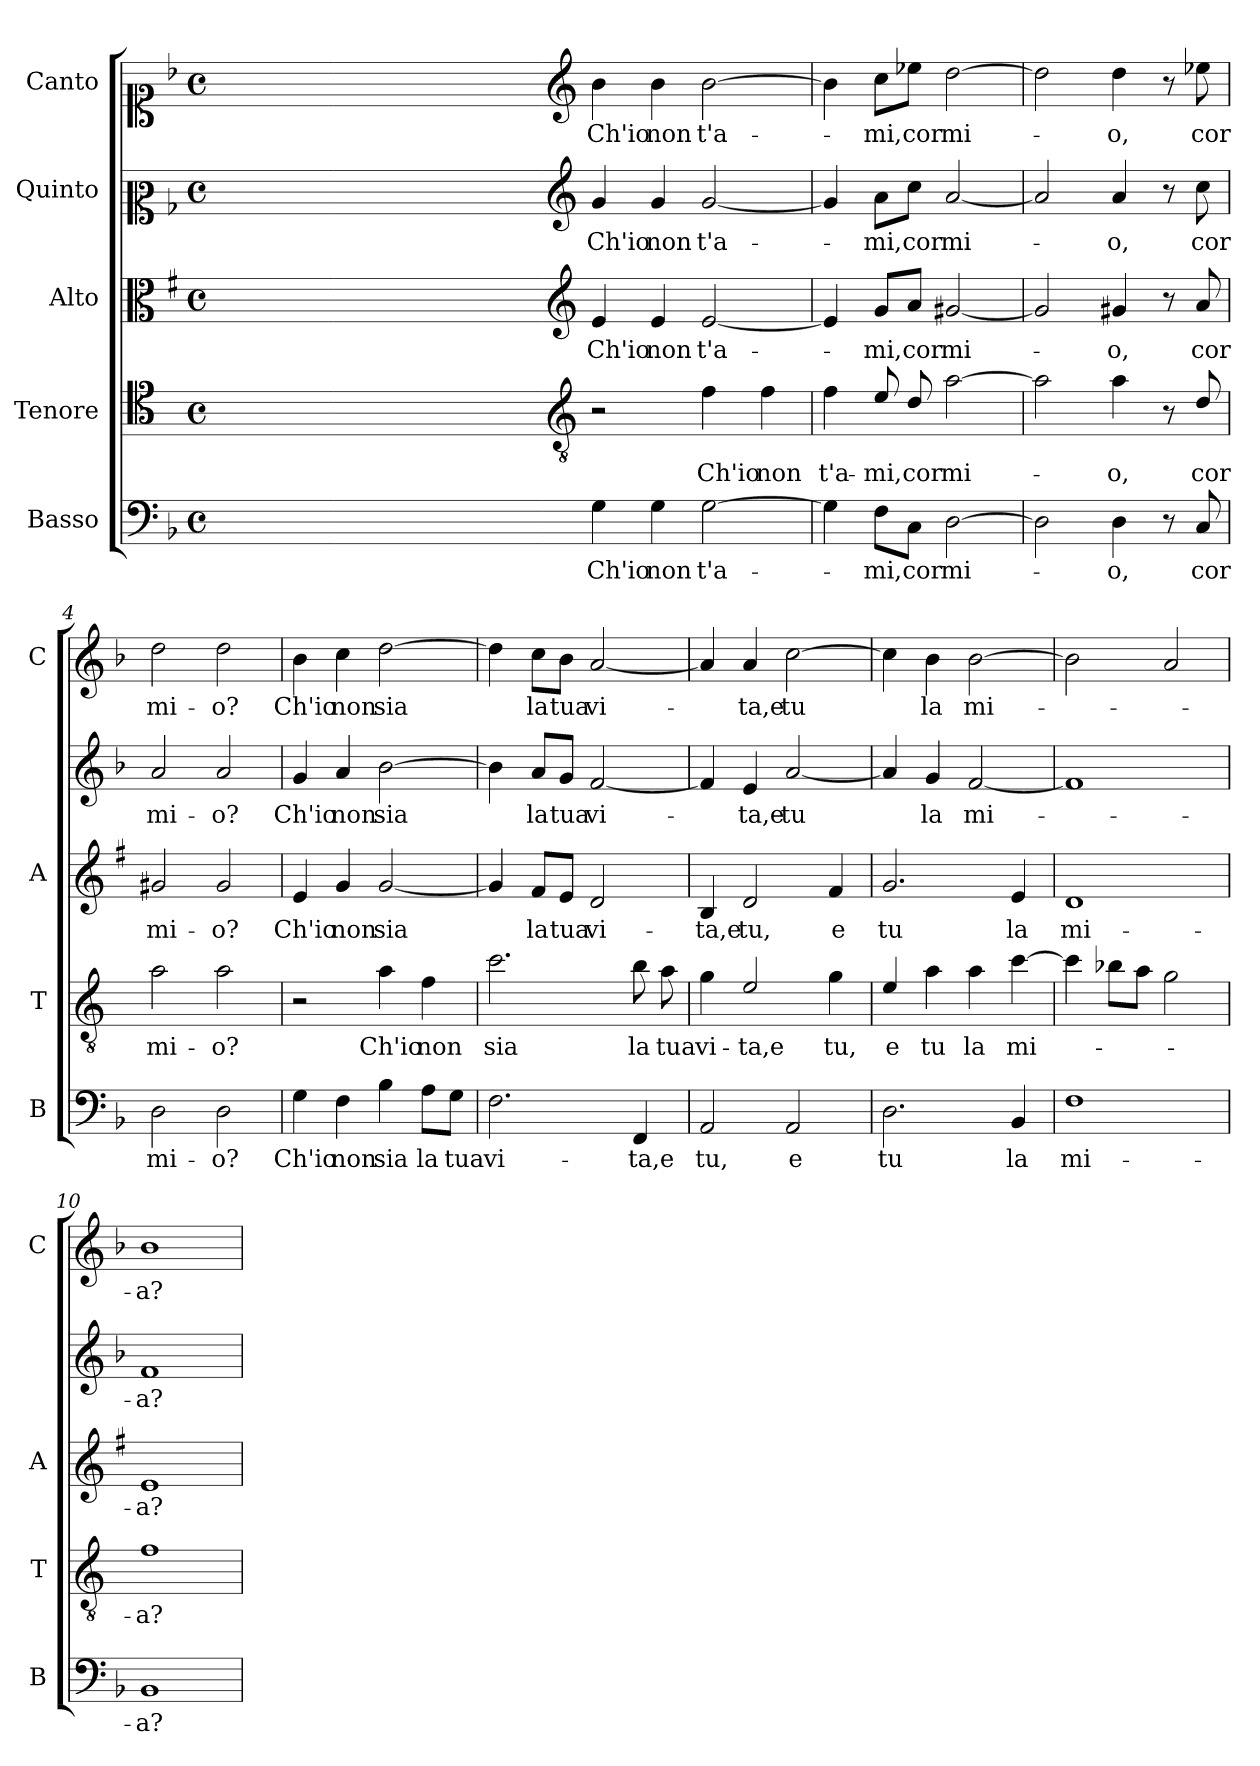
**kern	**text	**kern	**text	**kern	**text	**kern	**text	**kern	**text
*part5	*part5	*part4	*part4	*part3	*part3	*part2	*part2	*part1	*part1
*staff5	*staff5	*staff4	*staff4	*staff3	*staff3	*staff2	*staff2	*staff1	*staff1
*I"Basso	*	*I"Tenore	*	*I"Alto	*	*I"Quinto	*	*I"Canto	*
*I'B	*	*I'T	*	*I'A	*	*	*	*I'C	*
*clefF4	*	*clefC4	*	*clefC3	*	*clefC2	*	*clefC1	*
*	*	*ITrd4c7	*	*ITrd1c2	*	*	*	*	*
*k[b-]	*	*k[b-]	*	*k[b-]	*	*k[b-]	*	*k[b-]	*
*F:	*	*F:	*	*F:	*	*F:	*	*F:	*
*M4/4	*	*M4/4	*	*M4/4	*	*M4/4	*	*M4/4	*
*met(c)	*	*met(c)	*	*met(c)	*	*met(c)	*	*met(c)	*
=	=	=	=	=	=	=	=	=	=
1ryy	.	1ryy	.	1ryy	.	1ryy	.	1ryy	.
=1X-	=1X-	=1X-	=1X-	=1X-	=1X-	=1X-	=1X-	=1X-	=1X-
4ryy	.	4ryy	.	4ryy	.	4ryy	.	4ryy	.
4ryy	.	4ryy	.	4ryy	.	4ryy	.	4ryy	.
4ryy	.	4ryy	.	4ryy	.	4ryy	.	4ryy	.
4ryy	.	4ryy	.	4ryy	.	4ryy	.	4ryy	.
=1-	=1-	=1-	=1-	=1-	=1-	=1-	=1-	=1-	=1-
*	*	*clefGv2	*	*clefG2	*	*clefG2	*	*clefG2	*
!	!LO:LY:b	!	!	!	!LO:LY:b	!	!LO:LY:b	!	!LO:LY:b
4G\	Ch'io	2r	.	4d/	Ch'io	4g/	Ch'io	4b-\	Ch'io
!	!LO:LY:b	!	!	!	!LO:LY:b	!	!LO:LY:b	!	!LO:LY:b
4G\	non	.	.	4d/	non	4g/	non	4b-\	non
!	!LO:LY:b	!	!LO:LY:b	!	!LO:LY:b	!	!LO:LY:b	!	!LO:LY:b
[2G\	t'a-	4B-\	Ch'io	[2d/	t'a-	[2g/	t'a-	[2b-\	t'a-
!	!	!	!LO:LY:b	!	!	!	!	!	!
.	.	4B-\	non	.	.	.	.	.	.
=2	=2	=2	=2	=2	=2	=2	=2	=2	=2
!	!	!	!LO:LY:b	!	!	!	!	!	!
4G\]	.	4B-\	t'a-	4d/]	.	4g/]	.	4b-\]	.
!	!LO:LY:b	!	!LO:LY:b	!	!LO:LY:b	!	!LO:LY:b	!	!LO:LY:b
8F\L	-mi,	8A/	-mi,	8f/L	-mi,	8a\L	-mi,	8cc\L	-mi,
!	!LO:LY:b	!	!LO:LY:b	!	!LO:LY:b	!	!LO:LY:b	!	!LO:LY:b
8C\J	cor	8G/	cor	8g/J	cor	8cc\J	cor	8ee-X\J	cor
!	!LO:LY:b	!	!LO:LY:b	!	!LO:LY:b	!	!LO:LY:b	!	!LO:LY:b
[2D\	mi-	[2d\	mi-	[2f#X/	mi-	[2a/	mi-	[2dd\	mi-
=3	=3	=3	=3	=3	=3	=3	=3	=3	=3
2D\]	.	2d\]	.	2f#/]	.	2a/]	.	2dd\]	.
!	!LO:LY:b	!	!LO:LY:b	!	!LO:LY:b	!	!LO:LY:b	!	!LO:LY:b
4D\	-o,	4d\	-o,	4f#X/	-o,	4a/	-o,	4dd\	-o,
8r	.	8r	.	8r	.	8r	.	8r	.
!	!LO:LY:b	!	!LO:LY:b	!	!LO:LY:b	!	!LO:LY:b	!	!LO:LY:b
8C/	cor	8G/	cor	8g/	cor	8cc\	cor	8ee-X\	cor
=4	=4	=4	=4	=4	=4	=4	=4	=4	=4
!	!LO:LY:b	!	!LO:LY:b	!	!LO:LY:b	!	!LO:LY:b	!	!LO:LY:b
2D\	mi-	2d\	mi-	2f#X/	mi-	2a/	mi-	2dd\	mi-
!	!LO:LY:b	!	!LO:LY:b	!	!LO:LY:b	!	!LO:LY:b	!	!LO:LY:b
2D\	-o?	2d\	-o?	2f#/	-o?	2a/	-o?	2dd\	-o?
=5	=5	=5	=5	=5	=5	=5	=5	=5	=5
!	!LO:LY:b	!	!	!	!LO:LY:b	!	!LO:LY:b	!	!LO:LY:b
4G\	Ch'io	2r	.	4d/	Ch'io	4g/	Ch'io	4b-\	Ch'io
!	!LO:LY:b	!	!	!	!LO:LY:b	!	!LO:LY:b	!	!LO:LY:b
4F\	non	.	.	4f/	non	4a/	non	4cc\	non
!	!LO:LY:b	!	!LO:LY:b	!	!LO:LY:b	!	!LO:LY:b	!	!LO:LY:b
4B-\	sia	4d\	Ch'io	[2f/	sia	[2b-\	sia	[2dd\	sia
!	!LO:LY:b	!	!LO:LY:b	!	!	!	!	!	!
8A\L	la	4B-\	non	.	.	.	.	.	.
!	!LO:LY:b	!	!	!	!	!	!	!	!
8G\J	tua	.	.	.	.	.	.	.	.
!!LO:LB:g=z
=6	=6	=6	=6	=6	=6	=6	=6	=6	=6
!	!LO:LY:b	!	!LO:LY:b	!	!	!	!	!	!
2.F\	vi-	2.f\	sia	4f/]	.	4b-\]	.	4dd\]	.
!	!	!	!	!	!LO:LY:b	!	!LO:LY:b	!	!LO:LY:b
.	.	.	.	8e/L	la	8a/L	la	8cc\L	la
!	!	!	!	!	!LO:LY:b	!	!LO:LY:b	!	!LO:LY:b
.	.	.	.	8d/J	tua	8g/J	tua	8b-\J	tua
!	!	!	!	!	!LO:LY:b	!	!LO:LY:b	!	!LO:LY:b
.	.	.	.	2c/	vi-	[2f/	vi-	[2a/	vi-
!	!LO:LY:b	!	!LO:LY:b	!	!	!	!	!	!
4FF/	-ta,e	8e\	la	.	.	.	.	.	.
!	!	!	!LO:LY:b	!	!	!	!	!	!
.	.	8d\	tua	.	.	.	.	.	.
=7	=7	=7	=7	=7	=7	=7	=7	=7	=7
!	!LO:LY:b	!	!LO:LY:b	!	!LO:LY:b	!	!	!	!
2AA/	tu,	4c\	vi-	4A/	-ta,e	4f/]	.	4a/]	.
!	!	!	!LO:LY:b	!	!LO:LY:b	!	!LO:LY:b	!	!LO:LY:b
.	.	2A/	-ta,e	2c/	tu,	4e/	-ta,e	4a/	-ta,e
!	!LO:LY:b	!	!	!	!	!	!LO:LY:b	!	!LO:LY:b
2AA/	e	.	.	.	.	[2a/	tu	[2cc\	tu
!	!	!	!LO:LY:b	!	!LO:LY:b	!	!	!	!
.	.	4c\	tu,	4e/	e	.	.	.	.
=8	=8	=8	=8	=8	=8	=8	=8	=8	=8
!	!LO:LY:b	!	!LO:LY:b	!	!LO:LY:b	!	!	!	!
2.D\	tu	4A/	e	2.f/	tu	4a/]	.	4cc\]	.
!	!	!	!LO:LY:b	!	!	!	!LO:LY:b	!	!LO:LY:b
.	.	4d\	tu	.	.	4g/	la	4b-\	la
!	!	!	!LO:LY:b	!	!	!	!LO:LY:b	!	!LO:LY:b
.	.	4d\	la	.	.	[2f/	mi-	[2b-\	mi-
!	!LO:LY:b	!	!LO:LY:b	!	!LO:LY:b	!	!	!	!
4BB-/	la	[4f\	mi-	4d/	la	.	.	.	.
=9	=9	=9	=9	=9	=9	=9	=9	=9	=9
!	!LO:LY:b	!	!	!	!LO:LY:b	!	!	!	!
1F	mi-	4f\]	.	1c	mi-	1f]	.	2b-\]	.
.	.	8e-X\L	.	.	.	.	.	.	.
.	.	8d\J	.	.	.	.	.	.	.
.	.	2c\	.	.	.	.	.	2a/	.
=10	=10	=10	=10	=10	=10	=10	=10	=10	=10
!	!LO:LY:b	!	!LO:LY:b	!	!LO:LY:b	!	!LO:LY:b	!	!LO:LY:b
1BB-	-a?	1B-	-a?	1d	-a?	1f	-a?	1b-	-a?
=	=	=	=	=	=	=	=	=	=
*-	*-	*-	*-	*-	*-	*-	*-	*-	*-
